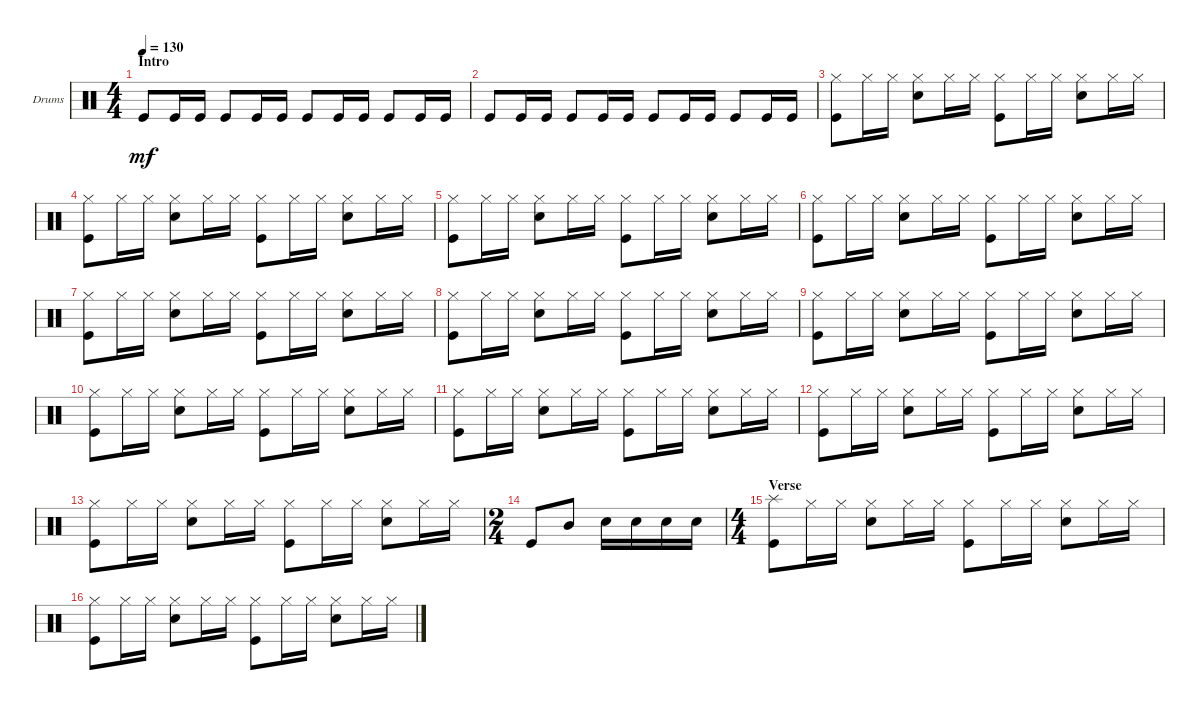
\defaultSystemsLayout 4
\bracketExtendMode groupsimilarinstruments
\firstSystemTrackNameOrientation horizontal
\otherSystemsTrackNameOrientation horizontal
\track ("Drums" "Drums") {instrument percussion}
\staff {score}
\articulation defaults
\ts (4 4)
\section ("" "Intro")
\tempo 130
\clef neutral
\ks c "Kick (hit)".8{dy mf} "Kick (hit)".16 "Kick (hit)".16 "Kick (hit)".8 "Kick (hit)".16 "Kick (hit)".16 "Kick (hit)".8 "Kick (hit)".16 "Kick (hit)".16 "Kick (hit)".8 "Kick (hit)".16 "Kick (hit)".16
|
"Kick (hit)".8 "Kick (hit)".16 "Kick (hit)".16 "Kick (hit)".8 "Kick (hit)".16 "Kick (hit)".16 "Kick (hit)".8 "Kick (hit)".16 "Kick (hit)".16 "Kick (hit)".8 "Kick (hit)".16 "Kick (hit)".16 |
("Kick (hit)" "Hi-Hat (closed)").8 "Hi-Hat (closed)".16 "Hi-Hat (closed)".16 ("Snare (hit) 2" "Hi-Hat (closed)").8 "Hi-Hat (closed)".16 "Hi-Hat (closed)".16 ("Kick (hit)" "Hi-Hat (closed)").8 "Hi-Hat (closed)".16 "Hi-Hat (closed)".16 ("Snare (hit) 2" "Hi-Hat (closed)").8 "Hi-Hat (closed)".16 "Hi-Hat (closed)".16 |
("Kick (hit)" "Hi-Hat (closed)").8 "Hi-Hat (closed)".16 "Hi-Hat (closed)".16 ("Snare (hit) 2" "Hi-Hat (closed)").8 "Hi-Hat (closed)".16 "Hi-Hat (closed)".16 ("Kick (hit)" "Hi-Hat (closed)").8 "Hi-Hat (closed)".16 "Hi-Hat (closed)".16 ("Snare (hit) 2" "Hi-Hat (closed)").8 "Hi-Hat (closed)".16 "Hi-Hat (closed)".16 |
("Kick (hit)" "Hi-Hat (closed)").8 "Hi-Hat (closed)".16 "Hi-Hat (closed)".16 ("Snare (hit) 2" "Hi-Hat (closed)").8 "Hi-Hat (closed)".16 "Hi-Hat (closed)".16 ("Kick (hit)" "Hi-Hat (closed)").8 "Hi-Hat (closed)".16 "Hi-Hat (closed)".16 ("Snare (hit) 2" "Hi-Hat (closed)").8 "Hi-Hat (closed)".16 "Hi-Hat (closed)".16 |
("Kick (hit)" "Hi-Hat (closed)").8 "Hi-Hat (closed)".16 "Hi-Hat (closed)".16 ("Snare (hit) 2" "Hi-Hat (closed)").8 "Hi-Hat (closed)".16 "Hi-Hat (closed)".16 ("Kick (hit)" "Hi-Hat (closed)").8 "Hi-Hat (closed)".16 "Hi-Hat (closed)".16 ("Snare (hit) 2" "Hi-Hat (closed)").8 "Hi-Hat (closed)".16 "Hi-Hat (closed)".16 |
("Kick (hit)" "Hi-Hat (closed)").8 "Hi-Hat (closed)".16 "Hi-Hat (closed)".16 ("Snare (hit) 2" "Hi-Hat (closed)").8 "Hi-Hat (closed)".16 "Hi-Hat (closed)".16 ("Kick (hit)" "Hi-Hat (closed)").8 "Hi-Hat (closed)".16 "Hi-Hat (closed)".16 ("Snare (hit) 2" "Hi-Hat (closed)").8 "Hi-Hat (closed)".16 "Hi-Hat (closed)".16 |
("Kick (hit)" "Hi-Hat (closed)").8 "Hi-Hat (closed)".16 "Hi-Hat (closed)".16 ("Snare (hit) 2" "Hi-Hat (closed)").8 "Hi-Hat (closed)".16 "Hi-Hat (closed)".16 ("Kick (hit)" "Hi-Hat (closed)").8 "Hi-Hat (closed)".16 "Hi-Hat (closed)".16 ("Snare (hit) 2" "Hi-Hat (closed)").8 "Hi-Hat (closed)".16 "Hi-Hat (closed)".16 |
("Kick (hit)" "Hi-Hat (closed)").8 "Hi-Hat (closed)".16 "Hi-Hat (closed)".16 ("Snare (hit) 2" "Hi-Hat (closed)").8 "Hi-Hat (closed)".16 "Hi-Hat (closed)".16 ("Kick (hit)" "Hi-Hat (closed)").8 "Hi-Hat (closed)".16 "Hi-Hat (closed)".16 ("Snare (hit) 2" "Hi-Hat (closed)").8 "Hi-Hat (closed)".16 "Hi-Hat (closed)".16 |
("Kick (hit)" "Hi-Hat (closed)").8 "Hi-Hat (closed)".16 "Hi-Hat (closed)".16 ("Snare (hit) 2" "Hi-Hat (closed)").8 "Hi-Hat (closed)".16 "Hi-Hat (closed)".16 ("Kick (hit)" "Hi-Hat (closed)").8 "Hi-Hat (closed)".16 "Hi-Hat (closed)".16 ("Snare (hit) 2" "Hi-Hat (closed)").8 "Hi-Hat (closed)".16 "Hi-Hat (closed)".16 |
("Kick (hit)" "Hi-Hat (closed)").8 "Hi-Hat (closed)".16 "Hi-Hat (closed)".16 ("Snare (hit) 2" "Hi-Hat (closed)").8 "Hi-Hat (closed)".16 "Hi-Hat (closed)".16 ("Kick (hit)" "Hi-Hat (closed)").8 "Hi-Hat (closed)".16 "Hi-Hat (closed)".16 ("Snare (hit) 2" "Hi-Hat (closed)").8 "Hi-Hat (closed)".16 "Hi-Hat (closed)".16 |
("Kick (hit)" "Hi-Hat (closed)").8 "Hi-Hat (closed)".16 "Hi-Hat (closed)".16 ("Snare (hit) 2" "Hi-Hat (closed)").8 "Hi-Hat (closed)".16 "Hi-Hat (closed)".16 ("Kick (hit)" "Hi-Hat (closed)").8 "Hi-Hat (closed)".16 "Hi-Hat (closed)".16 ("Snare (hit) 2" "Hi-Hat (closed)").8 "Hi-Hat (closed)".16 "Hi-Hat (closed)".16 |
("Kick (hit)" "Hi-Hat (closed)").8 "Hi-Hat (closed)".16 "Hi-Hat (closed)".16 ("Snare (hit) 2" "Hi-Hat (closed)").8 "Hi-Hat (closed)".16 "Hi-Hat (closed)".16 ("Kick (hit)" "Hi-Hat (closed)").8 "Hi-Hat (closed)".16 "Hi-Hat (closed)".16 ("Snare (hit) 2" "Hi-Hat (closed)").8 "Hi-Hat (closed)".16 "Hi-Hat (closed)".16 |
\ts (2 4)
"Kick (hit)".8 "Mid Tom (hit)".8 "Snare (hit) 2".16 "Snare (hit) 2".16 "Snare (hit) 2".16 "Snare (hit) 2".16 |
\ts (4 4)
\section ("" "Verse")
("Kick (hit)" "Splash (hit)").8 "Hi-Hat (closed)".16 "Hi-Hat (closed)".16 ("Snare (hit) 2" "Hi-Hat (closed)").8 "Hi-Hat (closed)".16 "Hi-Hat (closed)".16 ("Kick (hit)" "Hi-Hat (closed)").8 "Hi-Hat (closed)".16 "Hi-Hat (closed)".16 ("Snare (hit) 2" "Hi-Hat (closed)").8 "Hi-Hat (closed)".16 "Hi-Hat (closed)".16 |
("Kick (hit)" "Hi-Hat (closed)").8 "Hi-Hat (closed)".16 "Hi-Hat (closed)".16 ("Snare (hit) 2" "Hi-Hat (closed)").8 "Hi-Hat (closed)".16 "Hi-Hat (closed)".16 ("Kick (hit)" "Hi-Hat (closed)").8 "Hi-Hat (closed)".16 "Hi-Hat (closed)".16 ("Snare (hit) 2" "Hi-Hat (closed)").8 "Hi-Hat (closed)".16 "Hi-Hat (closed)".16
